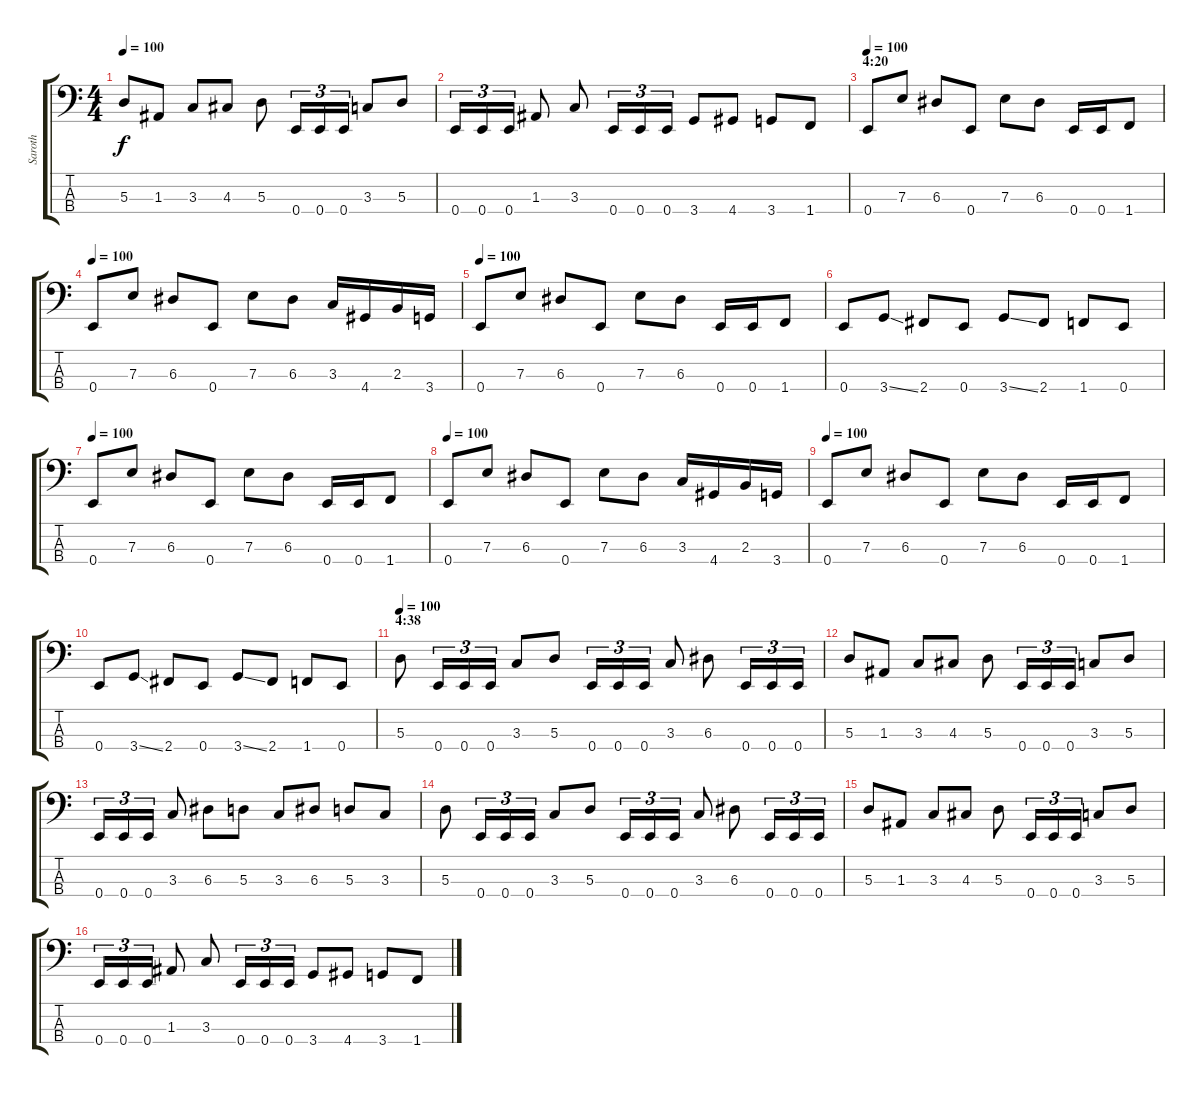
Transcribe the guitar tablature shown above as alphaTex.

\track ("Saroth" "Saroth") {instrument electricbasspick}
\staff {score tabs}
\tuning (G2 D2 A1 E1) {hide}
\ts (4 4)
\tempo 100
\clef f4
\ks c
5.3.8{dy f} 1.3.8 3.3.8 4.3.8 5.3.8 0.4.16{tu (3 2)} 0.4.16{tu (3 2)} 0.4.16{tu (3 2)} 3.3.8 5.3.8 |
0.4.16{tu (3 2)} 0.4.16{tu (3 2)} 0.4.16{tu (3 2)} 1.3.8 3.3.8 0.4.16{tu (3 2)} 0.4.16{tu (3 2)} 0.4.16{tu (3 2)} 3.4.8 4.4.8 3.4.8 1.4.8 |
\section ("" "4:20")
\tempo 100
0.4.8 7.3.8 6.3.8 0.4.8 7.3.8 6.3.8 0.4.16 0.4.16 1.4.8 |
\tempo 100
0.4.8 7.3.8 6.3.8 0.4.8 7.3.8 6.3.8 3.3.16 4.4.16 2.3.16 3.4.16 |
\tempo 100
0.4.8 7.3.8 6.3.8 0.4.8 7.3.8 6.3.8 0.4.16 0.4.16 1.4.8 |
0.4.8 3.4{ss}.8 2.4.8 0.4.8 3.4{ss}.8 2.4.8 1.4.8 0.4.8 |
\tempo 100
0.4.8 7.3.8 6.3.8 0.4.8 7.3.8 6.3.8 0.4.16 0.4.16 1.4.8 |
\tempo 100
0.4.8 7.3.8 6.3.8 0.4.8 7.3.8 6.3.8 3.3.16 4.4.16 2.3.16 3.4.16 |
\tempo 100
0.4.8 7.3.8 6.3.8 0.4.8 7.3.8 6.3.8 0.4.16 0.4.16 1.4.8 |
0.4.8 3.4{ss}.8 2.4.8 0.4.8 3.4{ss}.8 2.4.8 1.4.8 0.4.8 |
\section ("" "4:38")
\tempo 100
5.3.8 0.4.16{tu (3 2)} 0.4.16{tu (3 2)} 0.4.16{tu (3 2)} 3.3.8 5.3.8 0.4.16{tu (3 2)} 0.4.16{tu (3 2)} 0.4.16{tu (3 2)} 3.3.8 6.3.8 0.4.16{tu (3 2)} 0.4.16{tu (3 2)} 0.4.16{tu (3 2)} |
5.3.8 1.3.8 3.3.8 4.3.8 5.3.8 0.4.16{tu (3 2)} 0.4.16{tu (3 2)} 0.4.16{tu (3 2)} 3.3.8 5.3.8 |
0.4.16{tu (3 2)} 0.4.16{tu (3 2)} 0.4.16{tu (3 2)} 3.3.8 6.3.8 5.3.8 3.3.8 6.3.8 5.3.8 3.3.8 |
5.3.8 0.4.16{tu (3 2)} 0.4.16{tu (3 2)} 0.4.16{tu (3 2)} 3.3.8 5.3.8 0.4.16{tu (3 2)} 0.4.16{tu (3 2)} 0.4.16{tu (3 2)} 3.3.8 6.3.8 0.4.16{tu (3 2)} 0.4.16{tu (3 2)} 0.4.16{tu (3 2)} |
5.3.8 1.3.8 3.3.8 4.3.8 5.3.8 0.4.16{tu (3 2)} 0.4.16{tu (3 2)} 0.4.16{tu (3 2)} 3.3.8 5.3.8 |
0.4.16{tu (3 2)} 0.4.16{tu (3 2)} 0.4.16{tu (3 2)} 1.3.8 3.3.8 0.4.16{tu (3 2)} 0.4.16{tu (3 2)} 0.4.16{tu (3 2)} 3.4.8 4.4.8 3.4.8 1.4.8
